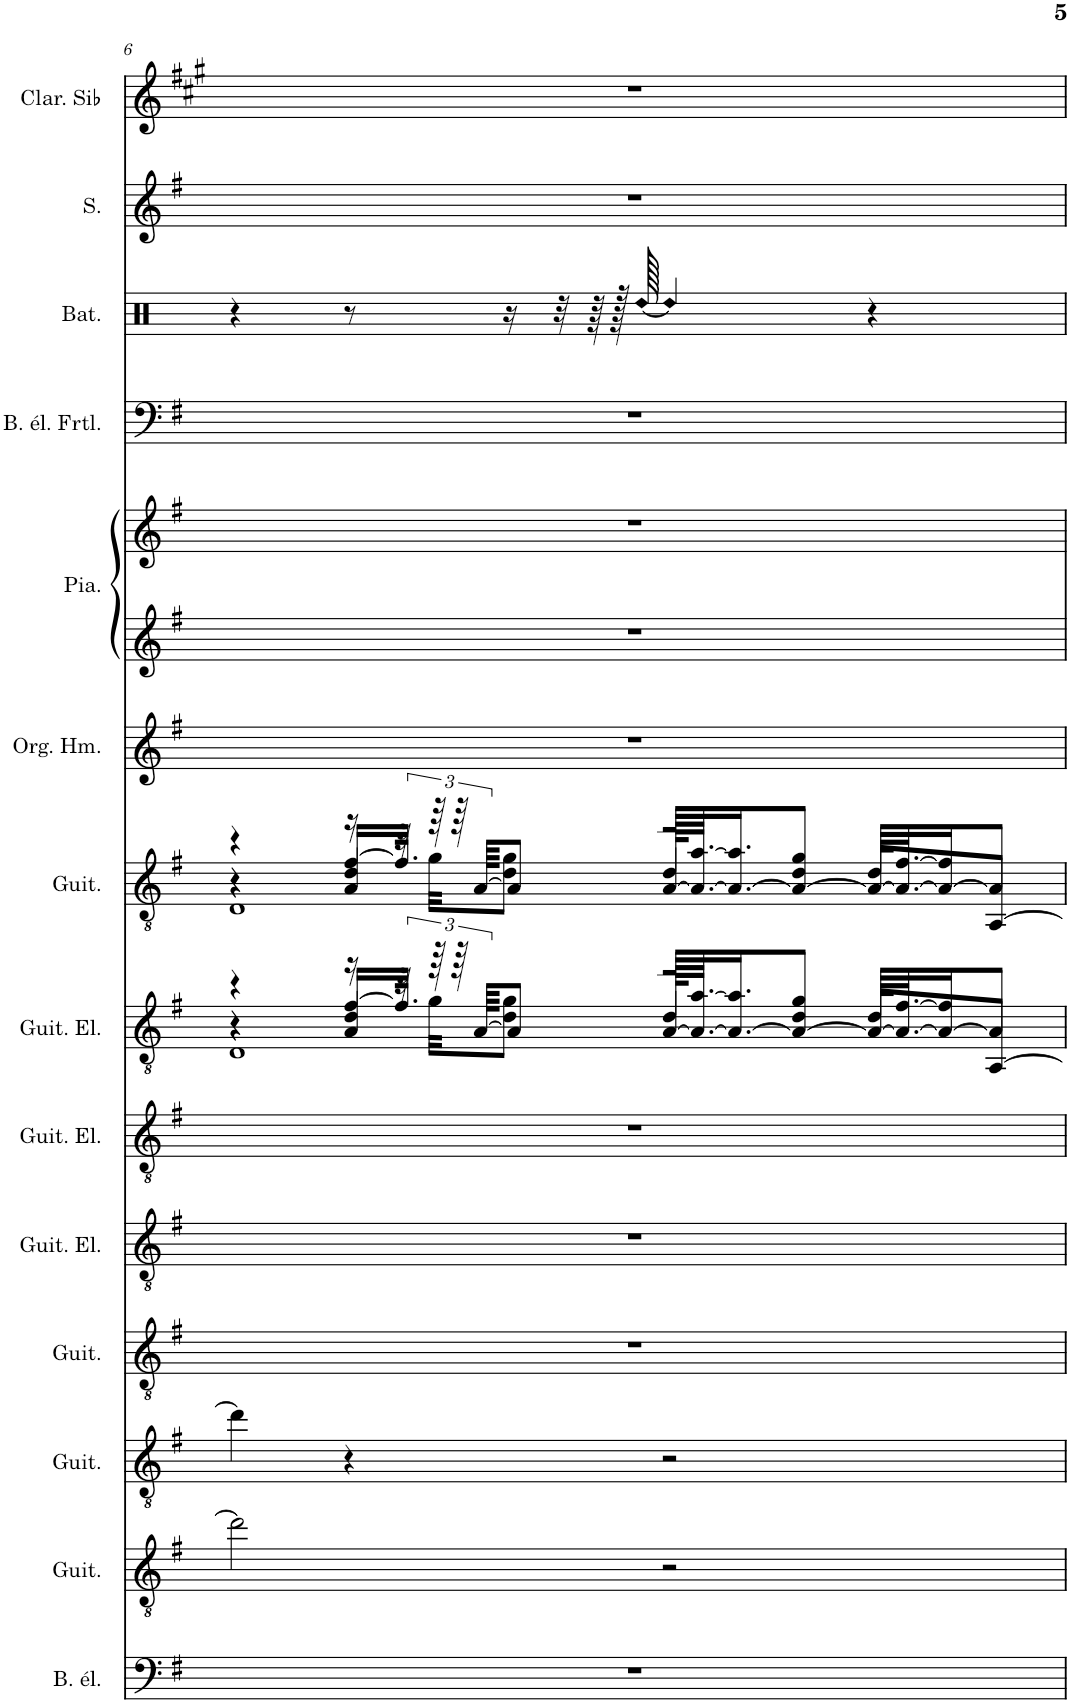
**kern	**kern	**kern	**kern	**kern	**kern	**kern	**kern	**kern	**kern	**kern	**kern	**kern	**kern	**kern
*part14	*part13	*part12	*part11	*part10	*part9	*part8	*part7	*part6	*part5	*part5	*part4	*part3	*part2	*part1
*staff15	*staff14	*staff13	*staff12	*staff11	*staff10	*staff9	*staff8	*staff7	*staff6	*staff5	*staff4	*staff3	*staff2	*staff1
*I"Basse électrique à 6 cordes, Harmoniques	*I"Guitare acoustique, �cho 2	*I"Guitare acoustique, �cho 1	*I"Guitare acoustique, Guitare 5	*I"Guitare électrique, Guitare 4	*I"Guitare électrique, Guitare 3	*I"Guitare électrique, Guitare 2	*I"Guitare acoustique, Guitare 1	*I"Orgue Hammond, Clavier 2	*I"Piano, Clavier 1	*	*I"Basse électrique fretless, Basse	*I"Batterie, Batterie	*I"Soprano, Choeurs	*I"Clarinette en Sib
*I'B. él.	*I'Guit.	*I'Guit.	*I'Guit.	*I'Guit. El.	*I'Guit. El.	*I'Guit. El.	*I'Guit.	*I'Org. Hm.	*I'Pia.	*	*I'B. él. Frtl.	*I'Bat.	*I'S.	*I'Clar. Sib
!!LO:PB:g=z
*clefF4	*clefGv2	*clefGv2	*clefGv2	*clefGv2	*clefGv2	*clefGv2	*clefGv2	*clefG2	*clefG2	*clefG2	*clefF4	*clefX	*clefG2	*clefG2
*Trd7c12	*	*	*	*	*	*	*	*	*	*	*Trd7c12	*	*	*Trd1c2
*k[f#]	*k[f#]	*k[f#]	*k[f#]	*k[f#]	*k[f#]	*k[f#]	*k[f#]	*k[f#]	*k[f#]	*k[f#]	*k[f#]	*k[]	*k[f#]	*k[f#c#g#]
*M4/4	*M4/4	*M4/4	*M4/4	*M4/4	*M4/4	*M4/4	*M4/4	*M4/4	*M4/4	*M4/4	*M4/4	*M4/4	*M4/4	*M4/4
=6	=6	=6	=6	=6	=6	=6	=6	=6	=6	=6	=6	=6	=6	=6
*	*	*	*	*	*	*^	*^	*	*	*	*	*	*	*
*	*	*	*	*	*	*	*^	*	*^	*	*	*	*	*	*	*
*	*	*	*	*	*	*	*	*^	*	*	*^	*	*	*	*	*	*	*
1r	2dd\]	4dd\]	1r	1r	1r	4r	4r	4r	1D	4r	4r	4r	1D	1r	1r	1r	1r	4r	1r	1r
.	.	4r	.	.	.	[16f#/LL	16r	4A/ 4d/	.	[16f#/LL	16r	4A/ 4d/	.	.	.	.	.	8r	.	.
.	.	.	.	.	.	48.f#/JJk]	32r	.	.	48.f#/JJk]	32r	.	.	.	.	.	.	.	.	.
.	.	.	.	.	.	96r	32g\KKL	.	.	96r	32g\KKL	.	.	.	.	.	.	.	.	.
.	.	.	.	.	.	96r	.	.	.	96r	.	.	.	.	.	.	.	.	.	.
.	.	.	.	.	.	[96A/KKKL	.	.	.	[96A/KKKL	.	.	.	.	.	.	.	.	.	.
.	.	.	.	.	.	8A/J]	8d\ 8g\J	.	.	8A/J]	8d\ 8g\J	.	.	.	.	.	.	16r	.	.
.	.	.	.	.	.	.	.	.	.	.	.	.	.	.	.	.	.	32r	.	.
.	.	.	.	.	.	.	.	.	.	.	.	.	.	.	.	.	.	64r	.	.
.	.	.	.	.	.	.	.	.	.	.	.	.	.	.	.	.	.	128r	.	.
!	!	!	!	!	!	!	!	!	!	!	!	!	!	!	!	!	!	!LO:N:head=diamond	!	!
.	.	.	.	.	.	.	.	.	.	.	.	.	.	.	.	.	.	[128Rdd/	.	.
!	!	!	!	!	!	!	!	!	!	!	!	!	!	!	!	!	!	!LO:N:head=diamond	!	!
.	2r	2r	.	.	.	[128A/KLLLL	2r	4d/	.	[128A/KLLLL	2r	4d/	.	.	.	.	.	4Rdd/]	.	.
.	.	.	.	.	.	64.A/_ [64.a/JJ	.	.	.	64.A/_ [64.a/JJ	.	.	.	.	.	.	.	.	.	.
.	.	.	.	.	.	16.A/_ 16.a/]J	.	.	.	16.A/_ 16.a/]J	.	.	.	.	.	.	.	.	.	.
.	.	.	.	.	.	8A/_ 8d/ 8g/J	.	.	.	8A/_ 8d/ 8g/J	.	.	.	.	.	.	.	.	.	.
.	.	.	.	.	.	64A/KLLL_	.	8d/L	.	64A/KLLL_	.	8d/L	.	.	.	.	.	4r	.	.
.	.	.	.	.	.	32.A/_ [32.f#/J	.	.	.	32.A/_ [32.f#/J	.	.	.	.	.	.	.	.	.	.
.	.	.	.	.	.	16A/_ 16f#/]J	.	.	.	16A/_ 16f#/]J	.	.	.	.	.	.	.	.	.	.
.	.	.	.	.	.	8A/J]	.	[8AA/J	.	8A/J]	.	[8AA/J	.	.	.	.	.	.	.	.
*	*	*	*	*	*	*v	*v	*v	*v	*	*	*	*	*	*	*	*	*	*	*
*	*	*	*	*	*	*	*v	*v	*v	*v	*	*	*	*	*	*	*
=	=	=	=	=	=	=	=	=	=	=	=	=	=	=
*-	*-	*-	*-	*-	*-	*-	*-	*-	*-	*-	*-	*-	*-	*-
